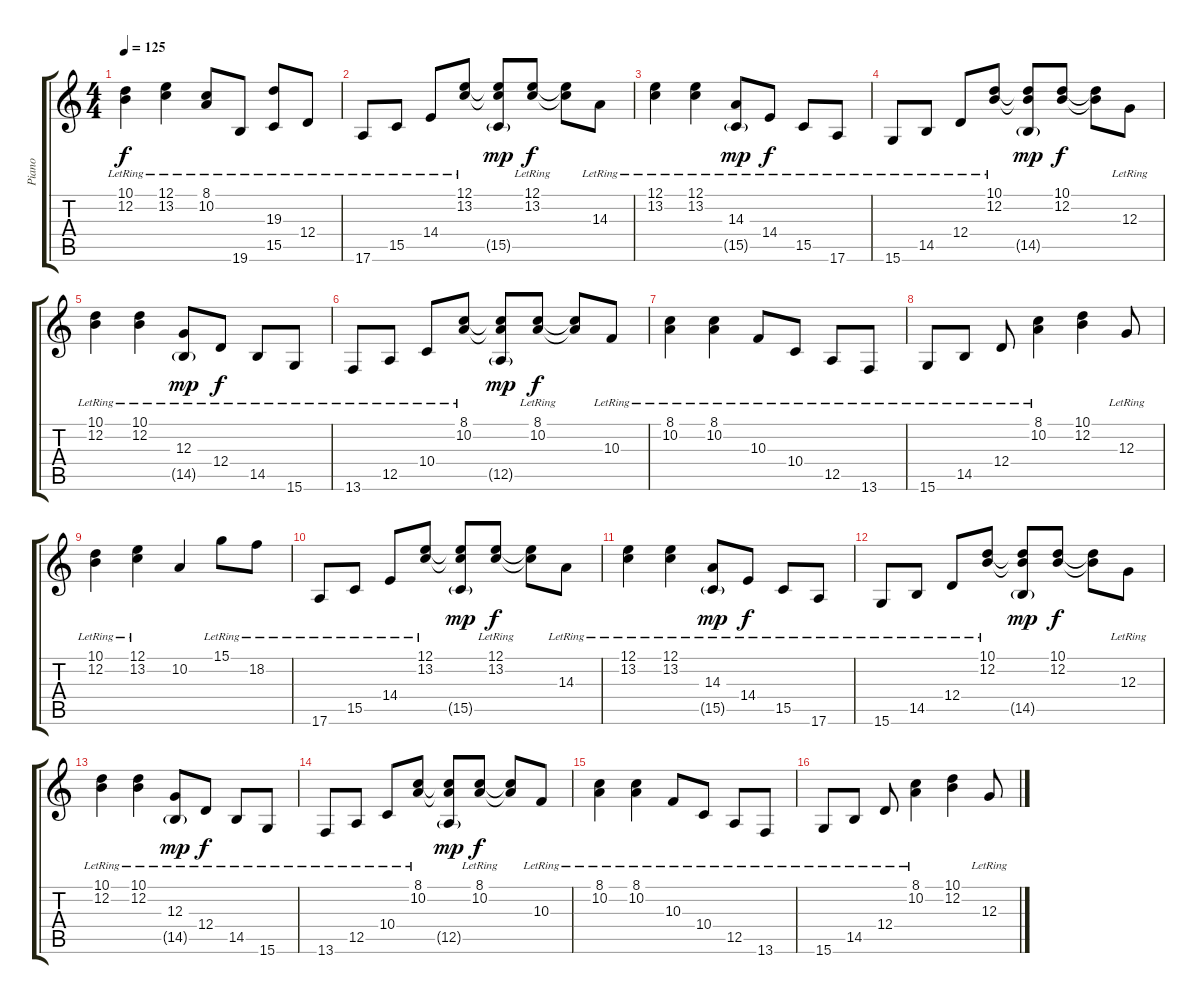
\track ("Piano" "Piano") {instrument acousticgrandpiano}
\staff {score tabs}
\tuning (E4 B3 G3 D3 A2 E2) {hide}
\ts (4 4)
\tempo 125
\clef g2
\ks c
(10.1{lr} 12.2{lr}).4{dy f} (12.1{lr} 13.2{lr}).4 (8.1{lr} 10.2).8 19.6{lr}.8 (19.3{lr} 15.5{lr}).8 12.4{lr}.8 |
17.6{lr}.8 15.5{lr}.8 14.4{lr}.8 (12.1{lr} 13.2{lr}).8 (12.1{t} 13.2{t} 15.5{g}).8{dy mp} (12.1{lr} 13.2{lr}).8{dy f} (12.1{t} 13.2{t}).8 14.3{lr}.8 |
(12.1{lr} 13.2{lr}).4 (12.1{lr} 13.2{lr}).4 (14.3{lr} 15.5{g}).8{dy mp} 14.4{lr}.8{dy f} 15.5{lr}.8 17.6{lr}.8 |
15.6{lr}.8 14.5{lr}.8 12.4{lr}.8 (10.1{lr} 12.2{lr}).8 (10.1{t} 12.2{t} 14.5{g}).8{dy mp} (10.1 12.2).8{dy f} (10.1{t} 12.2{t}).8 12.3{lr}.8 |
(10.1{lr} 12.2{lr}).4 (10.1{lr} 12.2{lr}).4 (12.3{lr} 14.5{g}).8{dy mp} 12.4{lr}.8{dy f} 14.5{lr}.8 15.6{lr}.8 |
13.6{lr}.8 12.5{lr}.8 10.4{lr}.8 (8.1{lr} 10.2{lr}).8 (8.1{t} 10.2{t} 12.5{g}).8{dy mp} (8.1{lr} 10.2{lr}).8{dy f} (8.1{t} 10.2{t}).8 10.3{lr}.8 |
(8.1{lr} 10.2{lr}).4 (8.1{lr} 10.2{lr}).4 10.3{lr}.8 10.4{lr}.8 12.5{lr}.8 13.6{lr}.8 |
15.6{lr}.8 14.5{lr}.8 12.4{lr}.8 (8.1{lr} 10.2{lr}).4 (10.1 12.2).4 12.3{lr}.8 |
(10.1{lr} 12.2{lr}).4 (12.1{lr} 13.2{lr}).4 10.2.4 15.1{lr}.8 18.2{lr}.8 |
17.6{lr}.8 15.5{lr}.8 14.4{lr}.8 (12.1{lr} 13.2{lr}).8 (12.1{t} 13.2{t} 15.5{g}).8{dy mp} (12.1{lr} 13.2{lr}).8{dy f} (12.1{t} 13.2{t}).8 14.3{lr}.8 |
(12.1{lr} 13.2{lr}).4 (12.1{lr} 13.2{lr}).4 (14.3{lr} 15.5{g}).8{dy mp} 14.4{lr}.8{dy f} 15.5{lr}.8 17.6{lr}.8 |
15.6{lr}.8 14.5{lr}.8 12.4{lr}.8 (10.1{lr} 12.2{lr}).8 (10.1{t} 12.2{t} 14.5{g}).8{dy mp} (10.1 12.2).8{dy f} (10.1{t} 12.2{t}).8 12.3{lr}.8 |
(10.1{lr} 12.2{lr}).4 (10.1{lr} 12.2{lr}).4 (12.3{lr} 14.5{g}).8{dy mp} 12.4{lr}.8{dy f} 14.5{lr}.8 15.6{lr}.8 |
13.6{lr}.8 12.5{lr}.8 10.4{lr}.8 (8.1{lr} 10.2{lr}).8 (8.1{t} 10.2{t} 12.5{g}).8{dy mp} (8.1{lr} 10.2{lr}).8{dy f} (8.1{t} 10.2{t}).8 10.3{lr}.8 |
(8.1{lr} 10.2{lr}).4 (8.1{lr} 10.2{lr}).4 10.3{lr}.8 10.4{lr}.8 12.5{lr}.8 13.6{lr}.8 |
15.6{lr}.8 14.5{lr}.8 12.4{lr}.8 (8.1{lr} 10.2{lr}).4 (10.1 12.2).4 12.3{lr}.8
